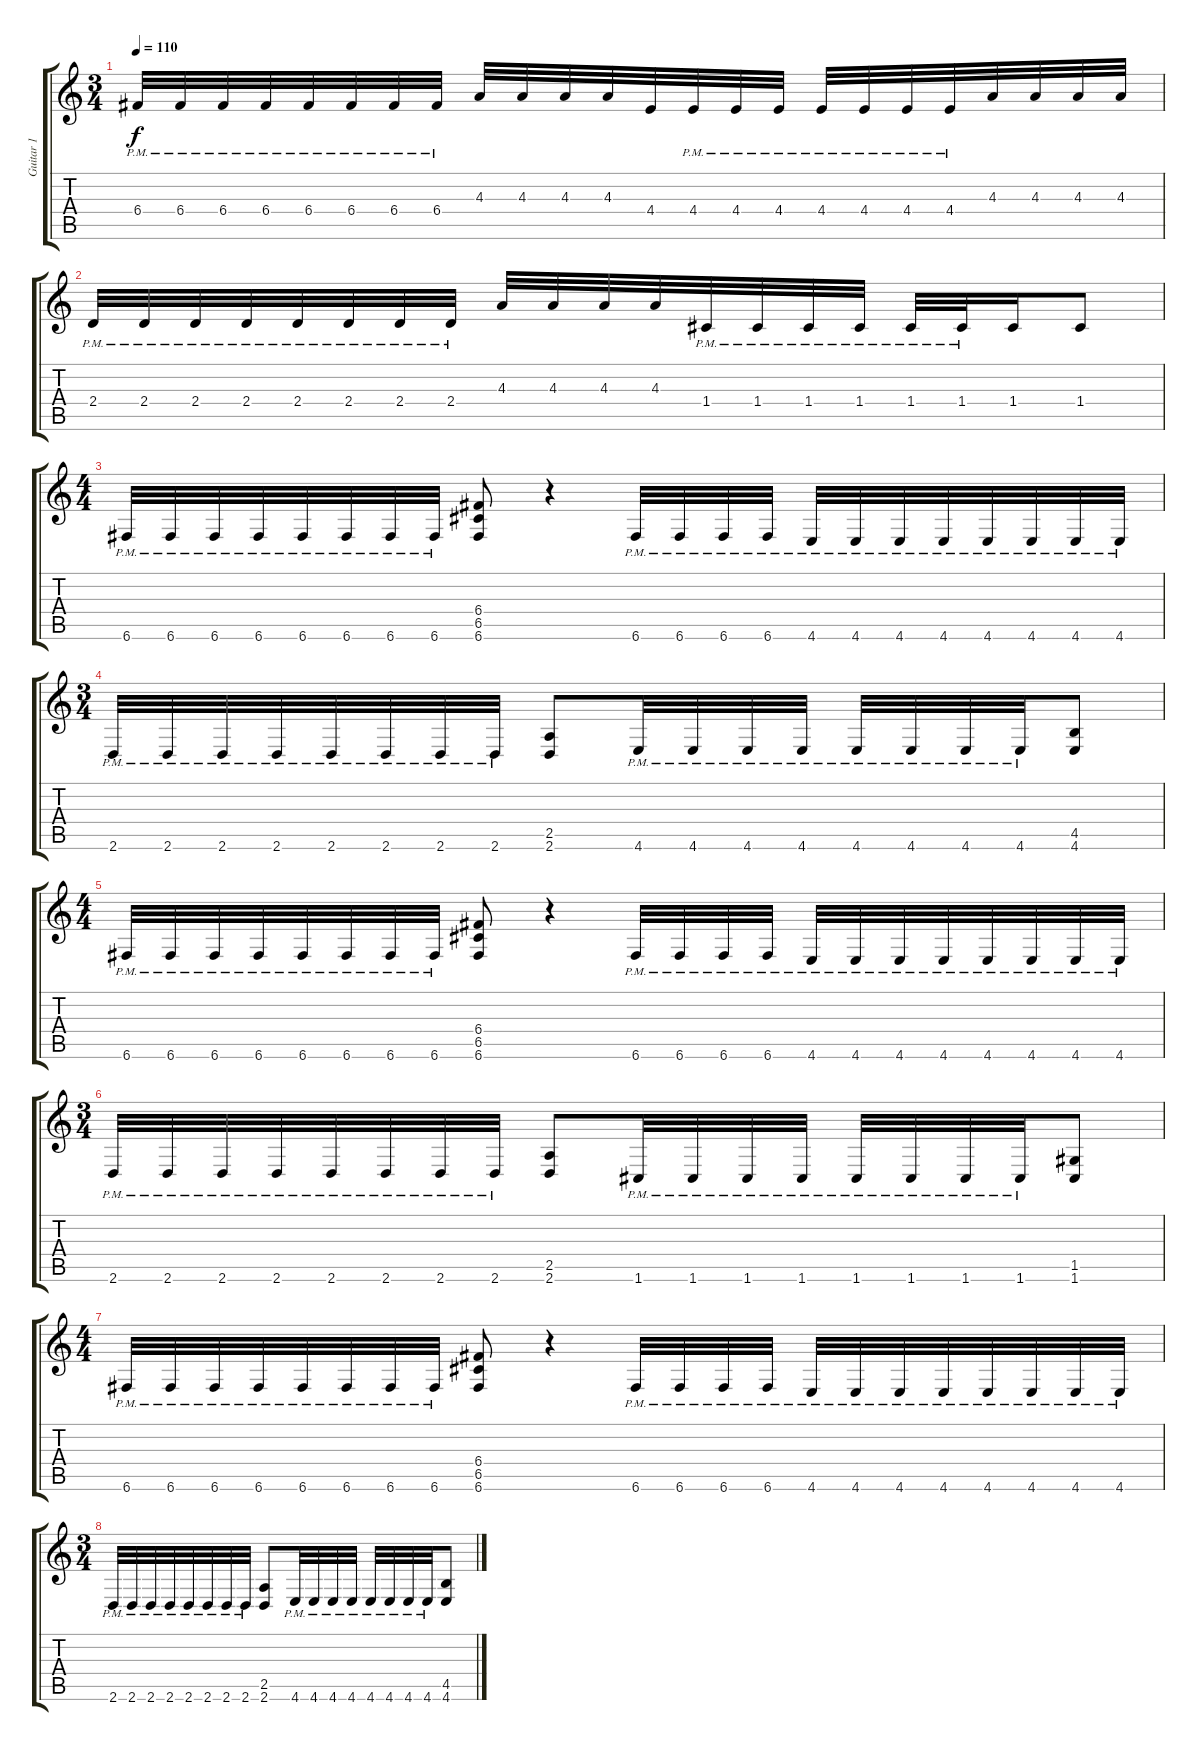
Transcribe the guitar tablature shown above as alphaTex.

\track ("Guitar 1" "Guitar 1") {instrument distortionguitar}
\staff {score tabs}
\tuning (D4 A3 F3 C3 G2 C2) {hide}
\ts (3 4)
\tempo 110
\clef g2
\ks c
6.4{pm}.32{dy f} 6.4{pm}.32 6.4{pm}.32 6.4{pm}.32 6.4{pm}.32 6.4{pm}.32 6.4{pm}.32 6.4{pm}.32 4.3.32 4.3.32 4.3.32 4.3.32 4.4.32 4.4{pm}.32 4.4{pm}.32 4.4{pm}.32 4.4{pm}.32 4.4{pm}.32 4.4{pm}.32 4.4{pm}.32 4.3.32 4.3.32 4.3.32 4.3.32 |
2.4{pm}.32 2.4{pm}.32 2.4{pm}.32 2.4{pm}.32 2.4{pm}.32 2.4{pm}.32 2.4{pm}.32 2.4{pm}.32 4.3.32 4.3.32 4.3.32 4.3.32 1.4{pm}.32 1.4{pm}.32 1.4{pm}.32 1.4{pm}.32 1.4{pm}.32 1.4{pm}.32 1.4.16 1.4.8 |
\ts (4 4)
6.6{pm}.32 6.6{pm}.32 6.6{pm}.32 6.6{pm}.32 6.6{pm}.32 6.6{pm}.32 6.6{pm}.32 6.6{pm}.32 (6.4 6.5 6.6).8 r.4 6.6{pm}.32 6.6{pm}.32 6.6{pm}.32 6.6{pm}.32 4.6{pm}.32 4.6{pm}.32 4.6{pm}.32 4.6{pm}.32 4.6{pm}.32 4.6{pm}.32 4.6{pm}.32 4.6{pm}.32 |
\ts (3 4)
2.6{pm}.32 2.6{pm}.32 2.6{pm}.32 2.6{pm}.32 2.6{pm}.32 2.6{pm}.32 2.6{pm}.32 2.6{pm}.32 (2.5 2.6).8 4.6{pm}.32 4.6{pm}.32 4.6{pm}.32 4.6{pm}.32 4.6{pm}.32 4.6{pm}.32 4.6{pm}.32 4.6{pm}.32 (4.5 4.6).8 |
\ts (4 4)
6.6{pm}.32 6.6{pm}.32 6.6{pm}.32 6.6{pm}.32 6.6{pm}.32 6.6{pm}.32 6.6{pm}.32 6.6{pm}.32 (6.4 6.5 6.6).8 r.4 6.6{pm}.32 6.6{pm}.32 6.6{pm}.32 6.6{pm}.32 4.6{pm}.32 4.6{pm}.32 4.6{pm}.32 4.6{pm}.32 4.6{pm}.32 4.6{pm}.32 4.6{pm}.32 4.6{pm}.32 |
\ts (3 4)
2.6{pm}.32 2.6{pm}.32 2.6{pm}.32 2.6{pm}.32 2.6{pm}.32 2.6{pm}.32 2.6{pm}.32 2.6{pm}.32 (2.5 2.6).8 1.6{pm}.32 1.6{pm}.32 1.6{pm}.32 1.6{pm}.32 1.6{pm}.32 1.6{pm}.32 1.6{pm}.32 1.6{pm}.32 (1.5 1.6).8 |
\ts (4 4)
6.6{pm}.32 6.6{pm}.32 6.6{pm}.32 6.6{pm}.32 6.6{pm}.32 6.6{pm}.32 6.6{pm}.32 6.6{pm}.32 (6.4 6.5 6.6).8 r.4 6.6{pm}.32 6.6{pm}.32 6.6{pm}.32 6.6{pm}.32 4.6{pm}.32 4.6{pm}.32 4.6{pm}.32 4.6{pm}.32 4.6{pm}.32 4.6{pm}.32 4.6{pm}.32 4.6{pm}.32 |
\ts (3 4)
2.6{pm}.32 2.6{pm}.32 2.6{pm}.32 2.6{pm}.32 2.6{pm}.32 2.6{pm}.32 2.6{pm}.32 2.6{pm}.32 (2.5 2.6).8 4.6{pm}.32 4.6{pm}.32 4.6{pm}.32 4.6{pm}.32 4.6{pm}.32 4.6{pm}.32 4.6{pm}.32 4.6{pm}.32 (4.5 4.6).8
